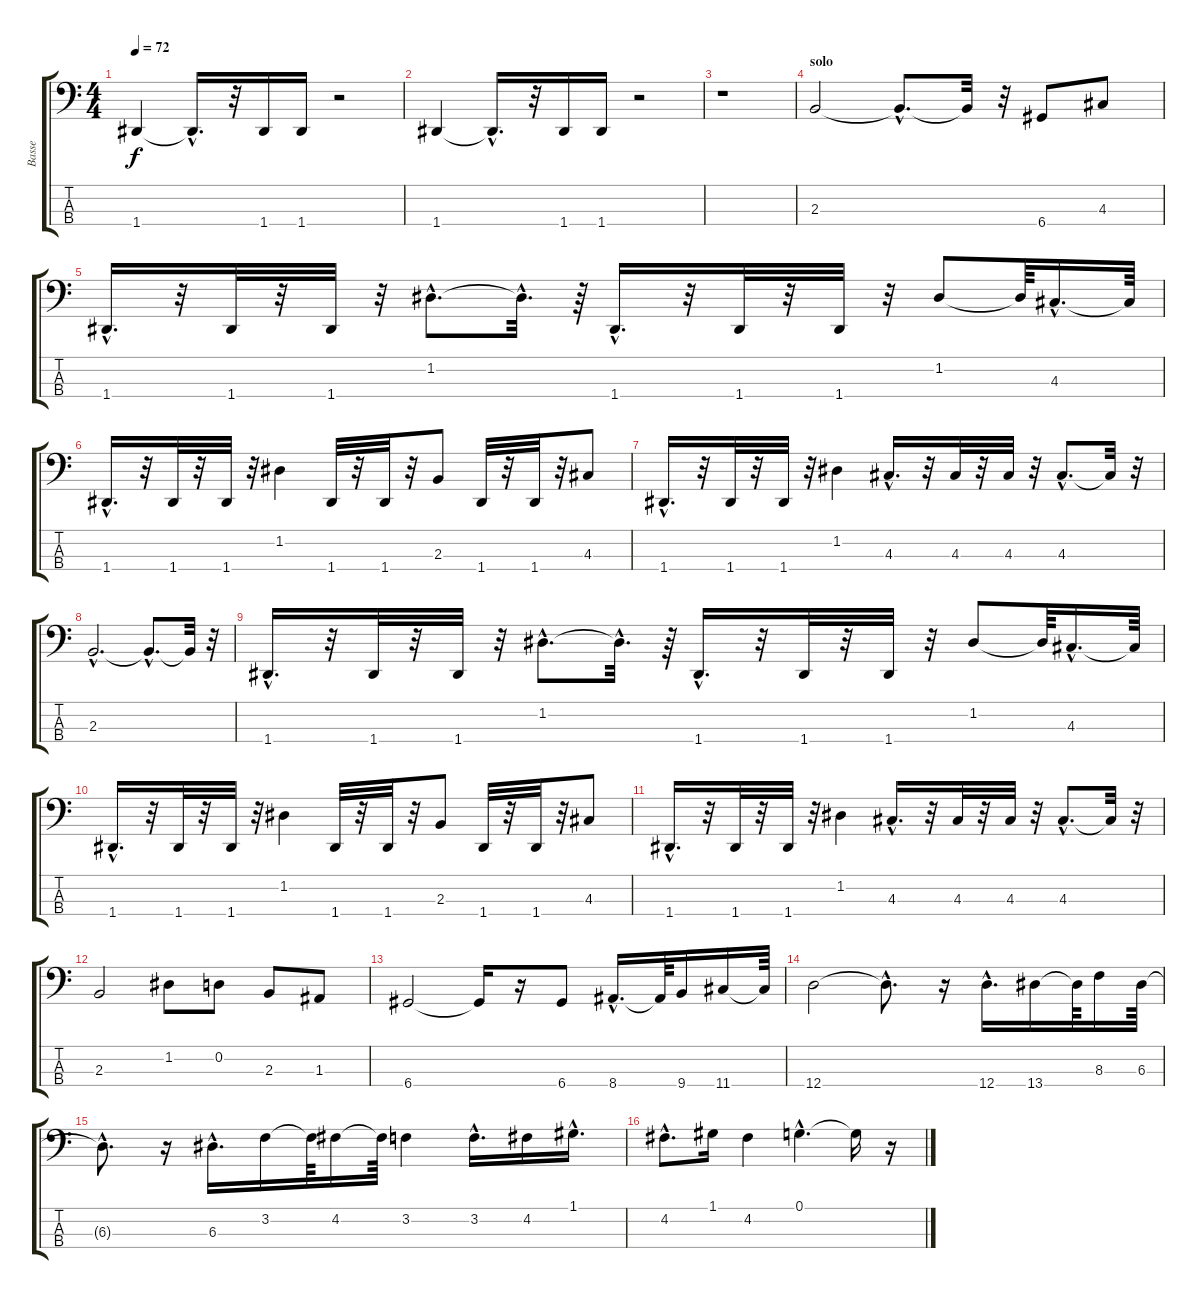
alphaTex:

\track ("Basse" "Basse") {instrument electricbasspick}
\staff {score tabs}
\tuning (G2 D2 A1 D1) {hide}
\ts (4 4)
\tempo 72
\clef f4
\ks c
1.4.4{dy f} 1.4{hac t}.16{d} r.32 1.4.16 1.4.16 r.2 |
1.4.4 1.4{hac t}.16{d} r.32 1.4.16 1.4.16 r.2 |
r.1 |
\section ("" "solo")
2.3.2 2.3{hac t}.8{d} 2.3{t}.32 r.32 6.4.8 4.3.8 |
1.4{hac}.16{d} r.32 1.4.32 r.32 1.4.32 r.32 1.2{hac}.8{d} 1.2{hac t}.32{d} r.64 1.4{hac}.16{d} r.32 1.4.32 r.32 1.4.32 r.32 1.2.8 1.2{t}.64 4.3{hac}.16{d} 4.3{t}.64 |
1.4{hac}.16{d} r.32 1.4.32 r.32 1.4.32 r.32 1.2.4 1.4.32 r.32 1.4.32 r.32 2.3.8 1.4.32 r.32 1.4.32 r.32 4.3.8 |
1.4{hac}.16{d} r.32 1.4.32 r.32 1.4.32 r.32 1.2.4 4.3{hac}.16{d} r.32 4.3.32 r.32 4.3.32 r.32 4.3{hac}.8{d} 4.3{t}.32 r.32 |
2.3{hac}.2{d} 2.3{hac t}.8{d} 2.3{t}.32 r.32 |
1.4{hac}.16{d} r.32 1.4.32 r.32 1.4.32 r.32 1.2{hac}.8{d} 1.2{hac t}.32{d} r.64 1.4{hac}.16{d} r.32 1.4.32 r.32 1.4.32 r.32 1.2.8 1.2{t}.64 4.3{hac}.16{d} 4.3{t}.64 |
1.4{hac}.16{d} r.32 1.4.32 r.32 1.4.32 r.32 1.2.4 1.4.32 r.32 1.4.32 r.32 2.3.8 1.4.32 r.32 1.4.32 r.32 4.3.8 |
1.4{hac}.16{d} r.32 1.4.32 r.32 1.4.32 r.32 1.2.4 4.3{hac}.16{d} r.32 4.3.32 r.32 4.3.32 r.32 4.3{hac}.8{d} 4.3{t}.32 r.32 |
2.3.2 1.2.8 0.2.8 2.3.8 1.3.8 |
6.4.2 6.4{t}.16 r.16 6.4.8 8.4{hac}.16{d} 8.4{t}.64 9.4.16 11.4.16 11.4{t}.64 |
12.4.2 12.4{hac t}.8{d} r.16 12.4{hac}.16{d} 13.4.16 13.4{t}.64 8.3.16 6.3.64 |
6.3{hac t}.8{d} r.16 6.3{hac}.16{d} 3.2.16 3.2{t}.64 4.2.16 4.2{t}.64 3.2.4 3.2{hac}.16{d} 4.2.16 1.1{hac}.16{d} |
4.2{hac}.8{d} 1.1.16 4.2.4 0.1{hac}.4{d} 0.1{t}.16 r.16
